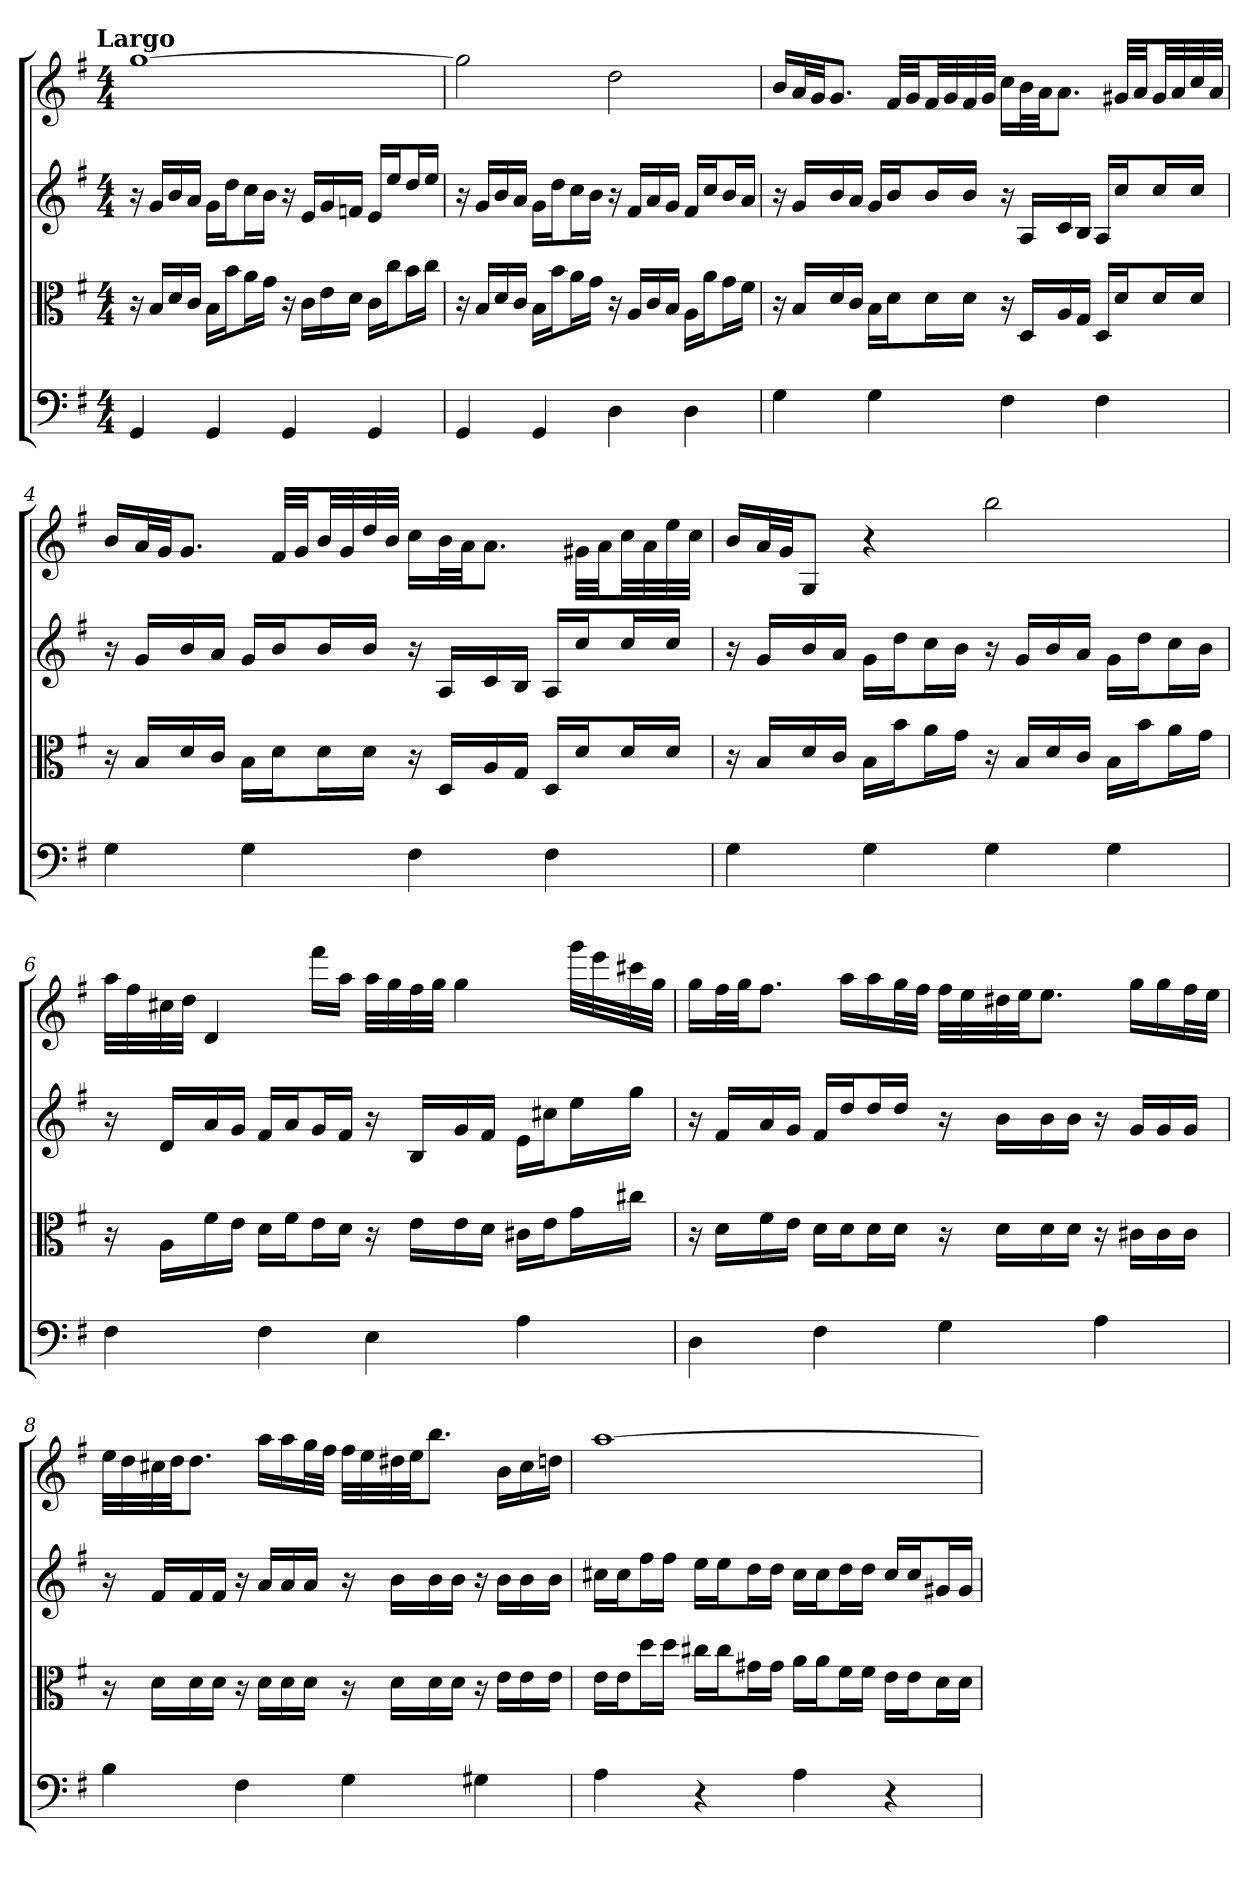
**kern	**kern	**kern	**kern
*part4	*part3	*part2	*part1
*staff4	*staff3	*staff2	*staff1
*clefF4	*clefC3	*	*
*k[f#]	*k[f#]	*k[f#]	*k[f#]
*G:	*G:	*G:	*G:
!!LO:TX:omd:t=Largo
*M4/4	*M4/4	*M4/4	*M4/4
*MM50	*MM50	*MM50	*MM50
=	=	=	=
4GG	16r	16r	[1gg
.	16B/LL	16gLL	.
.	16d/	16b	.
.	16c/JJ	16aJJ	.
4GG	16B\LL	16gLL	.
.	16b\J	16ddJ	.
.	16a\L	16ccL	.
.	16g\JJ	16bJJ	.
4GG	16r	16r	.
.	16c\LL	16eLL	.
.	16e\	16g	.
.	16d\JJ	16fnJJ	.
4GG	16c\LL	16eLL	.
.	16cc\J	16eeJ	.
.	16b\L	16ddL	.
.	16cc\JJ	16eeJJ	.
=2	=2	=2	=2
4GG	16r	16r	2gg]
.	16B/LL	16gLL	.
.	16d/	16b	.
.	16c/JJ	16aJJ	.
4GG	16B\LL	16gLL	.
.	16b\J	16ddJ	.
.	16a\L	16ccL	.
.	16g\JJ	16bJJ	.
4D	16r	16r	2dd
.	16A/LL	16f#LL	.
.	16c/	16a	.
.	16B/JJ	16gJJ	.
4D	16A\LL	16f#LL	.
.	16a\J	16ccJ	.
.	16g\L	16bL	.
.	16f#\JJ	16aJJ	.
=3	=3	=3	=3
4G	16r	16r	16bLL
.	16B/LL	16gLL	32aL
.	.	.	32gJJ
.	16d/	16b	8.gJ
.	16c/JJ	16aJJ	.
4G	16B\LL	16gLL	.
.	16d\J	16bJ	32f#LLL
.	.	.	32gJJ
.	16d\L	16bL	32f#LL
.	.	.	32g
.	16d\JJ	16bJJ	32f#
.	.	.	32gJJJ
4F#	16r	16r	16ccLL
.	16D/LL	16ALL	32bL
.	.	.	32aJJ
.	16A/	16c	8.aJ
.	16G/JJ	16BJJ	.
4F#	16D/LL	16ALL	.
.	16d/J	16ccJ	32g#XLLL
.	.	.	32aJJ
.	16d/L	16ccL	32g#LL
.	.	.	32a
.	16d/JJ	16ccJJ	32cc
.	.	.	32aJJJ
=4	=4	=4	=4
4G	16r	16r	16bLL
.	16B/LL	16gLL	32aL
.	.	.	32gJJ
.	16d/	16b	8.gJ
.	16c/JJ	16aJJ	.
4G	16B\LL	16gLL	.
.	16d\J	16bJ	32f#LLL
.	.	.	32gJJ
.	16d\L	16bL	32bLL
.	.	.	32g
.	16d\JJ	16bJJ	32dd
.	.	.	32bJJJ
4F#	16r	16r	16ccLL
.	16D/LL	16ALL	32bL
.	.	.	32aJJ
.	16A/	16c	8.aJ
.	16G/JJ	16BJJ	.
4F#	16D/LL	16ALL	.
.	16d/J	16ccJ	32g#XLLL
.	.	.	32aJJ
.	16d/L	16ccL	32ccLL
.	.	.	32a
.	16d/JJ	16ccJJ	32ee
.	.	.	32ccJJJ
=5	=5	=5	=5
4G	16r	16r	16bLL
.	16B/LL	16gLL	32aL
.	.	.	32gJJ
.	16d/	16b	8GJ
.	16c/JJ	16aJJ	.
4G	16B\LL	16gLL	4r
.	16b\J	16ddJ	.
.	16a\L	16ccL	.
.	16g\JJ	16bJJ	.
4G	16r	16r	2bb
.	16B/LL	16gLL	.
.	16d/	16b	.
.	16c/JJ	16aJJ	.
4G	16B\LL	16gLL	.
.	16b\J	16ddJ	.
.	16a\L	16ccL	.
.	16g\JJ	16bJJ	.
=6	=6	=6	=6
4F#	16r	16r	32aaLLL
.	.	.	32ff#
.	16A\LL	16dLL	32cc#X
.	.	.	32ddJJJ
.	16f#\	16a	4d
.	16e\JJ	16gJJ	.
4F#	16d\LL	16f#LL	.
.	16f#\J	16aJ	.
.	16e\L	16gL	16fff#LL
.	16d\JJ	16f#JJ	16aaJJ
4E	16r	16r	32aaLLL
.	.	.	32gg
.	16e\LL	16BLL	32ff#
.	.	.	32ggJJJ
.	16e\	16g	4gg
.	16d\JJ	16f#JJ	.
4A	16c#X\LL	16eLL	.
.	16e\J	16cc#XJ	.
.	16g\L	16eeL	32gggLLL
.	.	.	32eee
.	16cc#X\JJ	16ggJJ	32ccc#X
.	.	.	32ggJJJ
=7	=7	=7	=7
4D	16r	16r	16ggLL
.	16d\LL	16f#LL	32ff#L
.	.	.	32ggJJ
.	16f#\	16a	8.ff#J
.	16e\JJ	16gJJ	.
4F#	16d\LL	16f#LL	.
.	16d\J	16ddJ	16aaLL
.	16d\L	16ddL	16aa
.	16d\JJ	16ddJJ	32ggL
.	.	.	32ff#JJJ
4G	16r	16r	32ff#LLL
.	.	.	32ee
.	16d\LL	16bLL	32dd#X
.	.	.	32eeJJ
.	16d\	16b	8.eeJ
.	16d\JJ	16bJJ	.
4A	16r	16r	.
.	16c#X\LL	16gLL	16ggLL
.	16c#\	16g	16gg
.	16c#\JJ	16gJJ	32ff#L
.	.	.	32eeJJJ
=8	=8	=8	=8
4B	16r	16r	32eeLLL
.	.	.	32dd
.	16d\LL	16f#LL	32cc#X
.	.	.	32ddJJ
.	16d\	16f#	8.ddJ
.	16d\JJ	16f#JJ	.
4F#	16r	16r	.
.	16d\LL	16aLL	16aaLL
.	16d\	16a	16aa
.	16d\JJ	16aJJ	32ggL
.	.	.	32ff#JJJ
4G	16r	16r	32ff#LLL
.	.	.	32ee
.	16d\LL	16bLL	32dd#X
.	.	.	32eeJJ
.	16d\	16b	8.bbJ
.	16d\JJ	16bJJ	.
4G#X	16r	16r	.
.	16e\LL	16bLL	16bLL
.	16e\	16b	16cc#
.	16e\JJ	16bJJ	16ddnJJ
=9	=9	=9	=9
4A	16e\LL	16cc#XLL	[1aa
.	16e\J	16cc#J	.
.	16dd\L	16ff#L	.
.	16dd\JJ	16ff#JJ	.
4r	16cc#X\LL	16eeLL	.
.	16cc#\J	16eeJ	.
.	16g#X\L	16ddL	.
.	16g#\JJ	16ddJJ	.
4A	16a\LL	16cc#LL	.
.	16a\J	16cc#J	.
.	16f#\L	16ddL	.
.	16f#\JJ	16ddJJ	.
4r	16e\LL	16cc#LL	.
.	16e\J	16cc#J	.
.	16d\L	16g#XL	.
.	16d\JJ	16g#JJ	.
=	=	=	=
*-	*-	*-	*-
